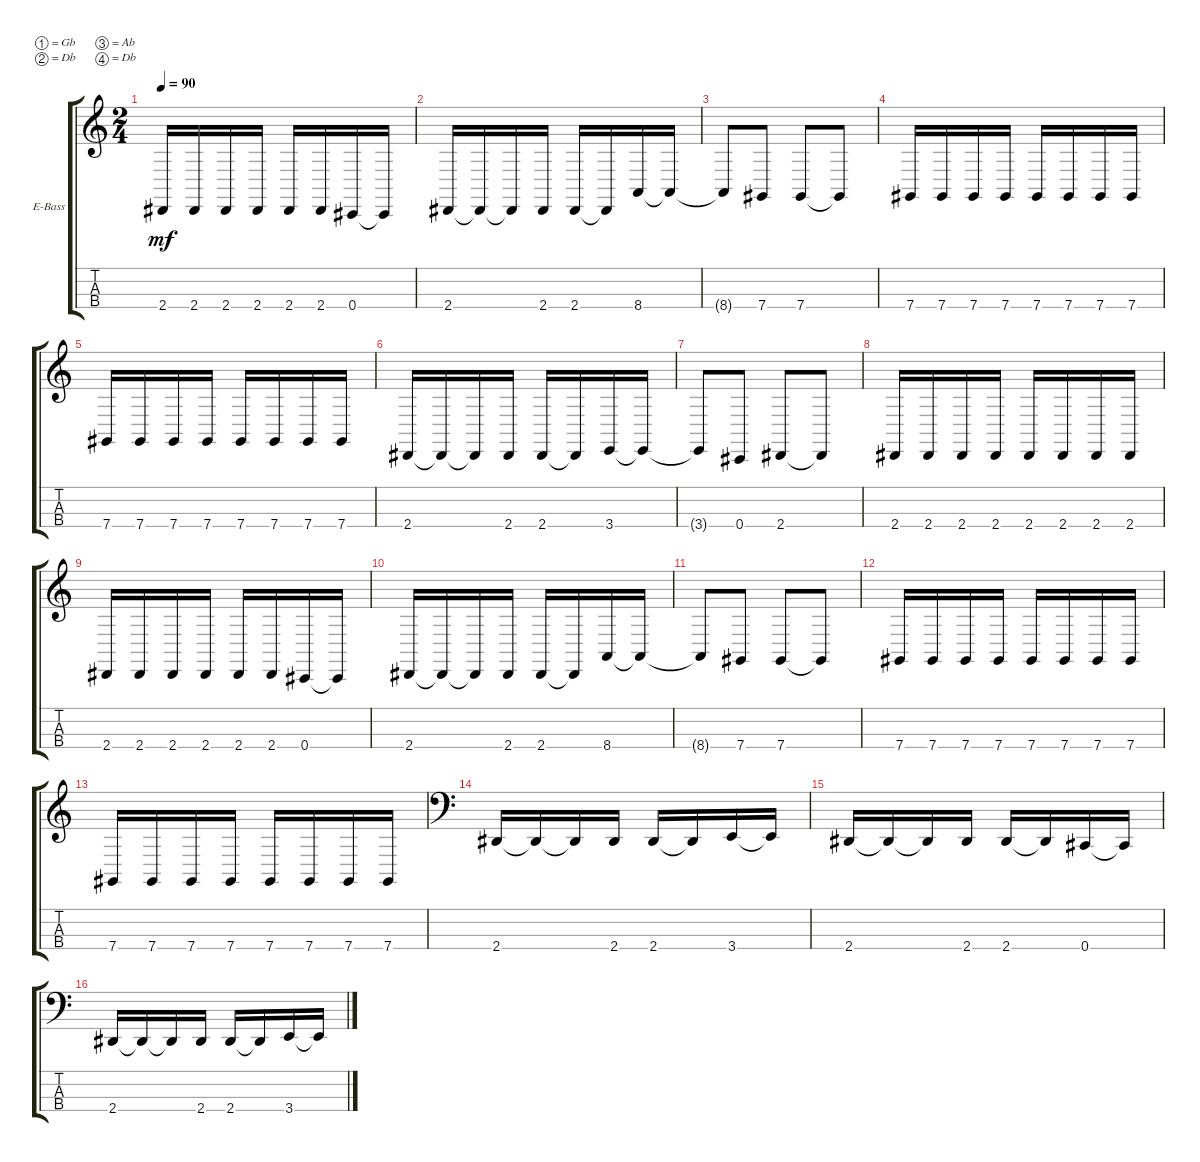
\defaultSystemsLayout 4
\bracketExtendMode groupsimilarinstruments
\firstSystemTrackNameOrientation horizontal
\otherSystemsTrackNameOrientation horizontal
\track ("Electric Bass" "E-Bass") {instrument electricbassfinger}
\staff {score tabs}
\tuning (Gb2 Db2 Ab1 Db1)
\ts (2 4)
\tempo 90
\clef g2
\scale
0.333333
\ks c
2.4.16{dy mf} 2.4.16 2.4.16 2.4.16 2.4.16 2.4.16 0.4.16 0.4{t}.16 |
\scale
0.333333 2.4.16 2.4{t}.16 2.4{t}.16 2.4.16 2.4.16 2.4{t}.16 8.4.16 8.4{t}.16 |
\scale
0.333333 8.4{t}.8 7.4.8 7.4.8 7.4{t}.8 |
\scale
0.333333 7.4.16 7.4.16 7.4.16 7.4.16 7.4.16 7.4.16 7.4.16 7.4.16 |
\scale
0.333333 7.4.16 7.4.16 7.4.16 7.4.16 7.4.16 7.4.16 7.4.16 7.4.16 |
\scale
0.333333 2.4.16 2.4{t}.16 2.4{t}.16 2.4.16 2.4.16 2.4{t}.16 3.4.16 3.4{t}.16 |
\scale
0.333333 3.4{t}.8 0.4.8 2.4.8 2.4{t}.8 |
\scale
0.333333 2.4.16 2.4.16 2.4.16 2.4.16 2.4.16 2.4.16 2.4.16 2.4.16 |
\scale
0.333333 2.4.16 2.4.16 2.4.16 2.4.16 2.4.16 2.4.16 0.4.16 0.4{t}.16 |
\scale
0.333333 2.4.16 2.4{t}.16 2.4{t}.16 2.4.16 2.4.16 2.4{t}.16 8.4.16 8.4{t}.16 |
\scale
0.333333 8.4{t}.8 7.4.8 7.4.8 7.4{t}.8 |
\scale
0.333333 7.4.16 7.4.16 7.4.16 7.4.16 7.4.16 7.4.16 7.4.16 7.4.16 |
\scale
0.333333 7.4.16 7.4.16 7.4.16 7.4.16 7.4.16 7.4.16 7.4.16 7.4.16 |
\clef f4
\scale
0.333333 2.4.16 2.4{t}.16 2.4{t}.16 2.4.16 2.4.16 2.4{t}.16 3.4.16 3.4{t}.16 |
\scale
0.333333 2.4.16 2.4{t}.16 2.4{t}.16 2.4.16 2.4.16 2.4{t}.16 0.4.16 0.4{t}.16 |
\scale
0.333333 2.4.16 2.4{t}.16 2.4{t}.16 2.4.16 2.4.16 2.4{t}.16 3.4.16 3.4{t}.16
